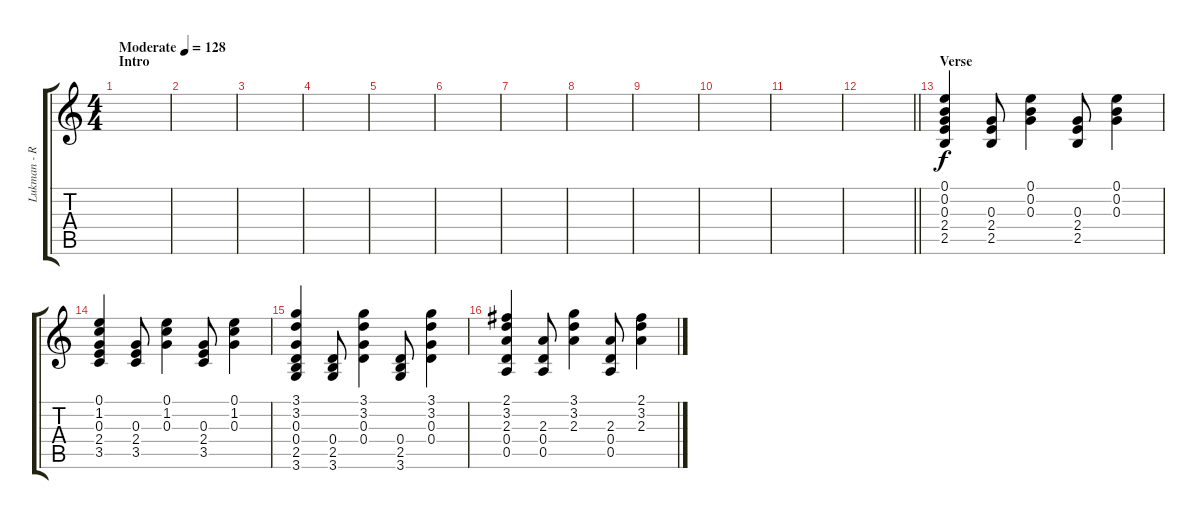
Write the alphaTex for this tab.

\track ("Lukman - Rhythm" "Lukman - R") {instrument acousticguitarsteel}
\staff {score tabs}
\tuning (E4 B3 G3 D3 A2 E2) {hide}
\ts (4 4)
\section ("" "Intro")
\tempo (128 "Moderate")
\clef g2
\ks c
|
|
|
|
|
|
|
|
|
|
|
\barLineRight lightlight
|
\section ("" "Verse")
(0.1 0.2 0.3 2.4 2.5).4 (0.3 2.4 2.5).8 (0.1 0.2 0.3).4 (0.3 2.4 2.5).8 (0.1 0.2 0.3).4 |
(0.1 1.2 0.3 2.4 3.5).4 (0.3 2.4 3.5).8 (0.1 1.2 0.3).4 (0.3 2.4 3.5).8 (0.1 1.2 0.3).4 |
(3.1 3.2 0.3 0.4 2.5 3.6).4 (0.4 2.5 3.6).8 (3.1 3.2 0.3 0.4).4 (0.4 2.5 3.6).8 (3.1 3.2 0.3 0.4).4 |
(2.1 3.2 2.3 0.4 0.5).4 (2.3 0.4 0.5).8 (3.1 3.2 2.3).4 (2.3 0.4 0.5).8 (2.1 3.2 2.3).4
